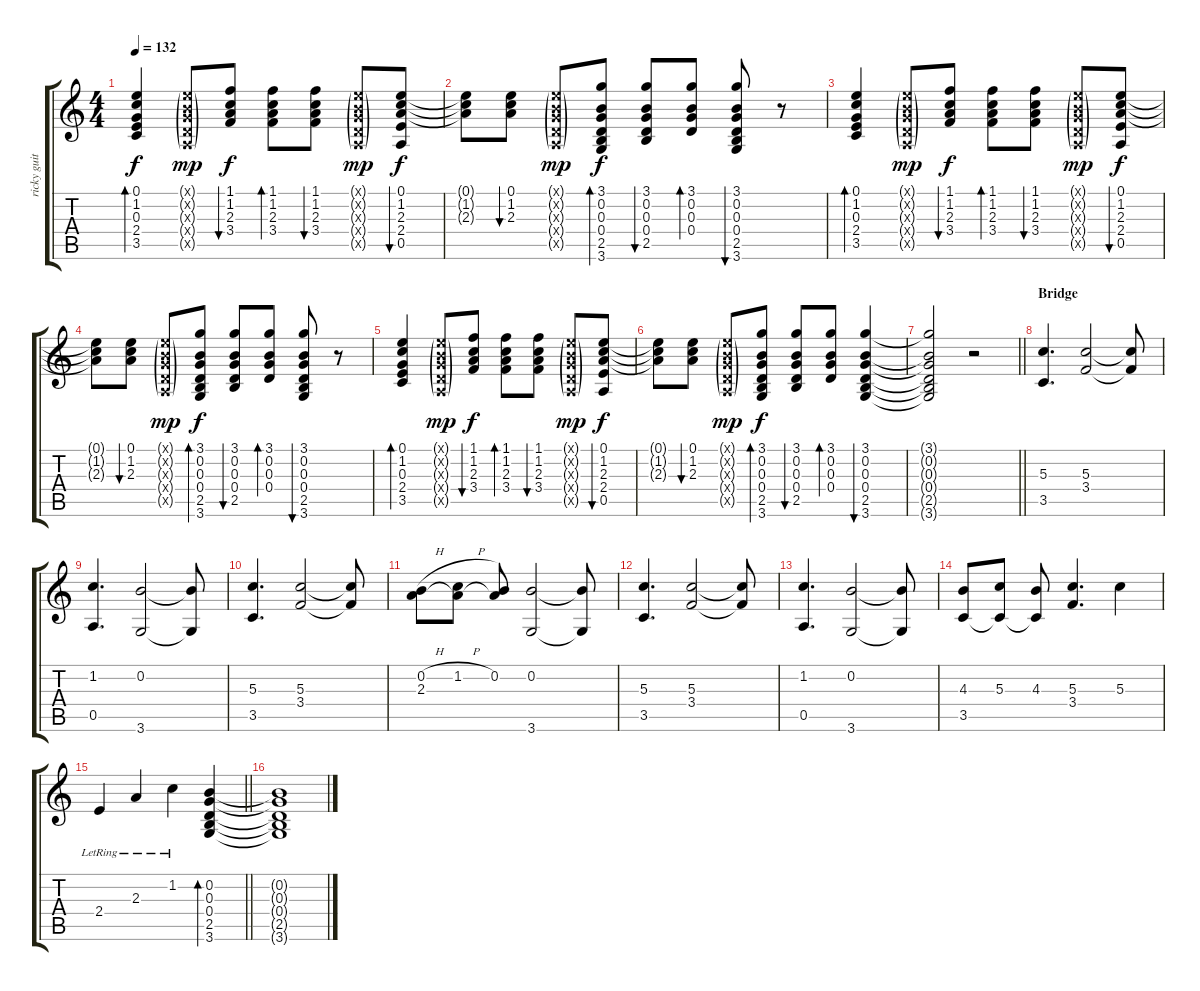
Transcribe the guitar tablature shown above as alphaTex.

\track ("ricky guitar 1" "ricky guit") {instrument acousticguitarnylon}
\staff {score tabs}
\tuning (E4 B3 G3 D3 A2 E2) {hide}
\ts (4 4)
\tempo 132
\clef g2
\ks c
(0.1 1.2 0.3 2.4 3.5).4{bd 30 dy f} (0.1{g x} 0.2{g x} 0.3{g x} 0.4{g x} 0.5{g x}).8{dy mp} (1.1 1.2 2.3 3.4).8{bu 120 dy f} (1.1 1.2 2.3 3.4).8{bd 30} (1.1 1.2 2.3 3.4).8{bu 30} (0.1{g x} 0.2{g x} 0.3{g x} 0.4{g x} 0.5{g x}).8{dy mp} (0.1 1.2 2.3 2.4 0.5).8{bu 30 dy f} |
(0.1{t} 1.2{t} 2.3{t}).8 (0.1 1.2 2.3).8{bu 30} (0.1{g x} 0.2{g x} 0.3{g x} 0.4{g x} 0.5{g x}).8{dy mp} (3.1 0.2 0.3 0.4 2.5 3.6).8{bd 30 dy f} (3.1 0.2 0.3 0.4 2.5).8{bu 30} (3.1 0.2 0.3 0.4).8{bd 30} (3.1 0.2 0.3 0.4 2.5 3.6).8{bu 30} r.8 |
(0.1 1.2 0.3 2.4 3.5).4{bd 30} (0.1{g x} 0.2{g x} 0.3{g x} 0.4{g x} 0.5{g x}).8{dy mp} (1.1 1.2 2.3 3.4).8{bu 120 dy f} (1.1 1.2 2.3 3.4).8{bd 30} (1.1 1.2 2.3 3.4).8{bu 30} (0.1{g x} 0.2{g x} 0.3{g x} 0.4{g x} 0.5{g x}).8{dy mp} (0.1 1.2 2.3 2.4 0.5).8{bu 30 dy f} |
(0.1{t} 1.2{t} 2.3{t}).8 (0.1 1.2 2.3).8{bu 30} (0.1{g x} 0.2{g x} 0.3{g x} 0.4{g x} 0.5{g x}).8{dy mp} (3.1 0.2 0.3 0.4 2.5 3.6).8{bd 30 dy f} (3.1 0.2 0.3 0.4 2.5).8{bu 30} (3.1 0.2 0.3 0.4).8{bd 30} (3.1 0.2 0.3 0.4 2.5 3.6).8{bu 30} r.8 |
(0.1 1.2 0.3 2.4 3.5).4{bd 30} (0.1{g x} 0.2{g x} 0.3{g x} 0.4{g x} 0.5{g x}).8{dy mp} (1.1 1.2 2.3 3.4).8{bu 120 dy f} (1.1 1.2 2.3 3.4).8{bd 30} (1.1 1.2 2.3 3.4).8{bu 30} (0.1{g x} 0.2{g x} 0.3{g x} 0.4{g x} 0.5{g x}).8{dy mp} (0.1 1.2 2.3 2.4 0.5).8{bu 30 dy f} |
(0.1{t} 1.2{t} 2.3{t}).8 (0.1 1.2 2.3).8{bu 30} (0.1{g x} 0.2{g x} 0.3{g x} 0.4{g x} 0.5{g x}).8{dy mp} (3.1 0.2 0.3 0.4 2.5 3.6).8{bd 30 dy f} (3.1 0.2 0.3 0.4 2.5).8{bu 30} (3.1 0.2 0.3 0.4).8{bd 30} (3.1 0.2 0.3 0.4 2.5 3.6).4{bu 30} |
\barLineRight lightlight
(3.1{t} 0.2{t} 0.3{t} 0.4{t} 2.5{t} 3.6{t}).2 r.2 |
\section ("" "Bridge")
(5.3 3.5).4{d} (5.3 3.4).2 (5.3{t} 3.4{t}).8 |
(1.2 0.5).4{d} (0.2 3.6).2 (0.2{t} 3.6{t}).8 |
(5.3 3.5).4{d} (5.3 3.4).2 (5.3{t} 3.4{t}).8 |
(0.2{h} 2.3).8 (1.2{h} 2.3{t}).8 (0.2 2.3{t}).8 (0.2 3.6).2 (0.2{t} 3.6{t}).8 |
(5.3 3.5).4{d} (5.3 3.4).2 (5.3{t} 3.4{t}).8 |
(1.2 0.5).4{d} (0.2 3.6).2 (0.2{t} 3.6{t}).8 |
(4.3 3.5).8 (5.3 3.5{t}).8 (4.3 3.5{t}).8 (5.3 3.4).4{d} 5.3.4 |
\barLineRight lightlight
2.4{lr}.4 2.3{lr}.4 1.2{lr}.4 (0.2 0.3 0.4 2.5 3.6).4{bd 480} |
(0.2{t} 0.3{t} 0.4{t} 2.5{t} 3.6{t}).1
